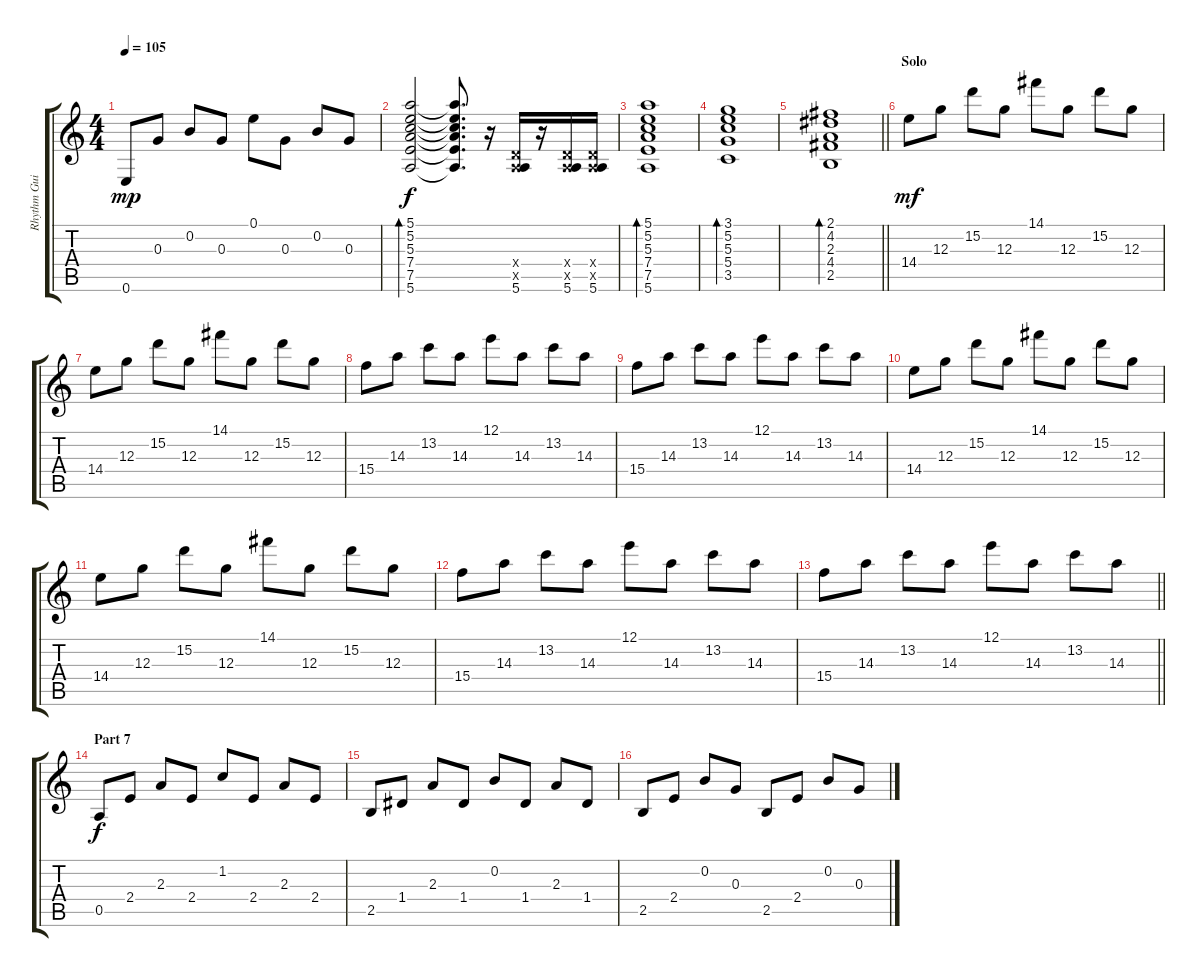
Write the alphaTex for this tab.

\track ("Rhythm Guitar" "Rhythm Gui") {instrument electricguitarclean}
\staff {score tabs}
\tuning (E4 B3 G3 D3 A2 E2) {hide}
\ts (4 4)
\tempo 105
\clef g2
\ks c
0.6.8{dy mp} 0.3.8 0.2.8 0.3.8 0.1.8 0.3.8 0.2.8 0.3.8 |
(5.1 5.2 5.3 7.4 7.5 5.6).2{bd 120 dy f} (5.1{t} 5.2{t} 5.3{t} 7.4{t} 7.5{t} 5.6{t}).8{d} r.16 (0.4{x} 0.5{x} 5.6).16 r.16 (0.4{x} 0.5{x} 5.6).16 (0.4{x} 0.5{x} 5.6).16 |
(5.1 5.2 5.3 7.4 7.5 5.6).1{bd 120} |
(3.1 5.2 5.3 5.4 3.5).1{bd 120} |
\barLineRight lightlight
(2.1 4.2 2.3 4.4 2.5).1{bd 120} |
\section ("" "Solo")
14.4.8{dy mf} 12.3.8 15.2.8 12.3.8 14.1.8 12.3.8 15.2.8 12.3.8 |
14.4.8 12.3.8 15.2.8 12.3.8 14.1.8 12.3.8 15.2.8 12.3.8 |
15.4.8 14.3.8 13.2.8 14.3.8 12.1.8 14.3.8 13.2.8 14.3.8 |
15.4.8 14.3.8 13.2.8 14.3.8 12.1.8 14.3.8 13.2.8 14.3.8 |
14.4.8 12.3.8 15.2.8 12.3.8 14.1.8 12.3.8 15.2.8 12.3.8 |
14.4.8 12.3.8 15.2.8 12.3.8 14.1.8 12.3.8 15.2.8 12.3.8 |
15.4.8 14.3.8 13.2.8 14.3.8 12.1.8 14.3.8 13.2.8 14.3.8 |
\barLineRight lightlight
15.4.8 14.3.8 13.2.8 14.3.8 12.1.8 14.3.8 13.2.8 14.3.8 |
\section ("" "Part 7")
0.5.8{dy f} 2.4.8 2.3.8 2.4.8 1.2.8 2.4.8 2.3.8 2.4.8 |
2.5.8 1.4.8 2.3.8 1.4.8 0.2.8 1.4.8 2.3.8 1.4.8 |
2.5.8 2.4.8 0.2.8 0.3.8 2.5.8 2.4.8 0.2.8 0.3.8
